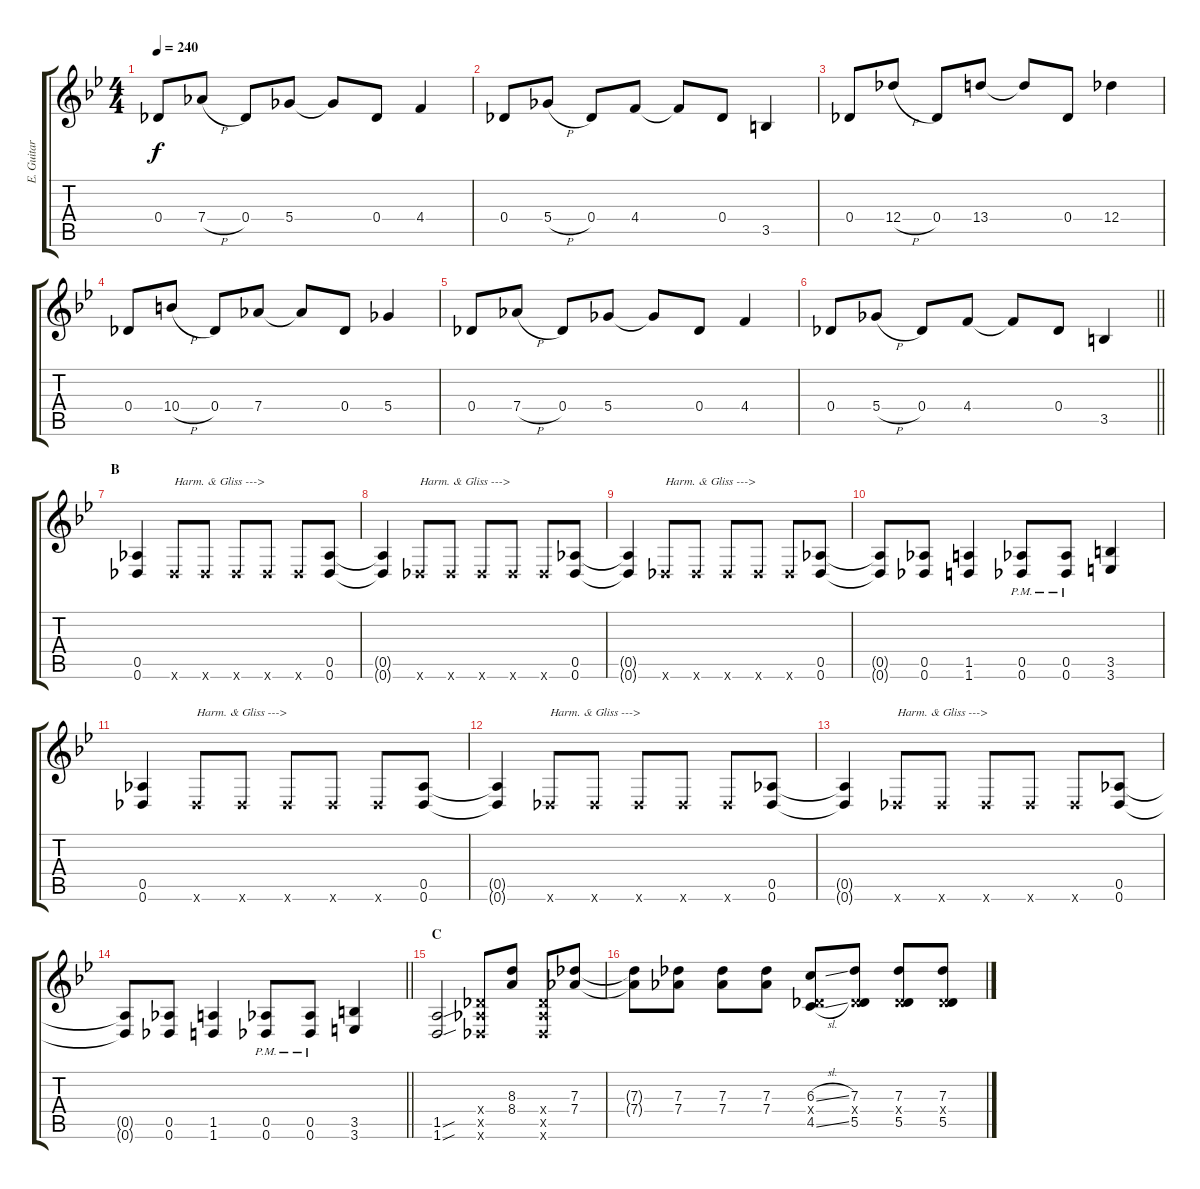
\track ("E. Guitar I" "E. Guitar ") {instrument distortionguitar}
\staff {score tabs}
\tuning (Eb4 Bb3 Gb3 Db3 Ab2 Db2) {hide}
\ts (4 4)
\tempo 240
\clef g2
\ks bb
0.4.8{dy f} 7.4{h}.8 0.4.8 5.4.8 5.4{t}.8 0.4.8 4.4.4 |
0.4.8 5.4{h}.8 0.4.8 4.4.8 4.4{t}.8 0.4.8 3.5.4 |
0.4.8 12.4{h}.8 0.4.8 13.4.8 13.4{t}.8 0.4.8 12.4.4 |
0.4.8 10.4{h}.8 0.4.8 7.4.8 7.4{t}.8 0.4.8 5.4.4 |
0.4.8 7.4{h}.8 0.4.8 5.4.8 5.4{t}.8 0.4.8 4.4.4 |
\barLineRight lightlight
0.4.8 5.4{h}.8 0.4.8 4.4.8 4.4{t}.8 0.4.8 3.5.4 |
\section ("" "B")
(0.5 0.6).4 0.6{x}.8{txt "Harm. & Gliss --->"} 0.6{x}.8 0.6{x}.8 0.6{x}.8 0.6{x}.8 (0.5 0.6).8 |
(0.5{t} 0.6{t}).4 0.6{x}.8{txt "Harm. & Gliss --->"} 0.6{x}.8 0.6{x}.8 0.6{x}.8 0.6{x}.8 (0.5 0.6).8 |
(0.5{t} 0.6{t}).4 0.6{x}.8{txt "Harm. & Gliss --->"} 0.6{x}.8 0.6{x}.8 0.6{x}.8 0.6{x}.8 (0.5 0.6).8 |
(0.5{t} 0.6{t}).8 (0.5 0.6).8 (1.5 1.6).4 (0.5{pm} 0.6{pm}).8 (0.5{pm} 0.6{pm}).8 (3.5 3.6).4 |
(0.5 0.6).4 0.6{x}.8{txt "Harm. & Gliss --->"} 0.6{x}.8 0.6{x}.8 0.6{x}.8 0.6{x}.8 (0.5 0.6).8 |
(0.5{t} 0.6{t}).4 0.6{x}.8{txt "Harm. & Gliss --->"} 0.6{x}.8 0.6{x}.8 0.6{x}.8 0.6{x}.8 (0.5 0.6).8 |
(0.5{t} 0.6{t}).4 0.6{x}.8{txt "Harm. & Gliss --->"} 0.6{x}.8 0.6{x}.8 0.6{x}.8 0.6{x}.8 (0.5 0.6).8 |
\barLineRight lightlight
(0.5{t} 0.6{t}).8 (0.5 0.6).8 (1.5 1.6).4 (0.5{pm} 0.6{pm}).8 (0.5{pm} 0.6{pm}).8 (3.5 3.6).4 |
\section ("" "C")
(1.5{sou} 1.6{sou}).2 (0.4{x} 0.5{x} 0.6{x}).8 (8.3 8.4).8 (0.4{x} 0.5{x} 0.6{x}).8 (7.3 7.4).8 |
(7.3{t} 7.4{t}).8 (7.3 7.4).8 (7.3 7.4).8 (7.3 7.4).8 (6.3{sl} 0.4{x} 4.5{sl}).8 (7.3 0.4{x} 5.5).8 (7.3 0.4{x} 5.5).8 (7.3 0.4{x} 5.5).8
